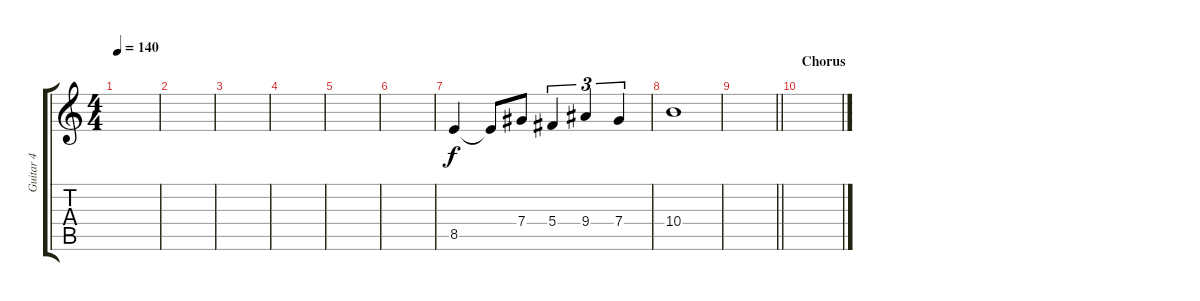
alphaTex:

\track ("Guitar 4" "Guitar 4") {instrument distortionguitar}
\staff {score tabs}
\tuning (Eb4 Bb3 Gb3 Db3 Ab2 Eb2) {hide}
\ts (4 4)
\tempo 140
\clef g2
\ks c
|
|
|
|
|
|
8.5.4 8.5{t}.8 7.4.8 5.4.4{tu (3 2)} 9.4.4{tu (3 2)} 7.4.4{tu (3 2)} |
10.4.1 |
\barLineRight lightlight
|
\section ("" "Chorus")
